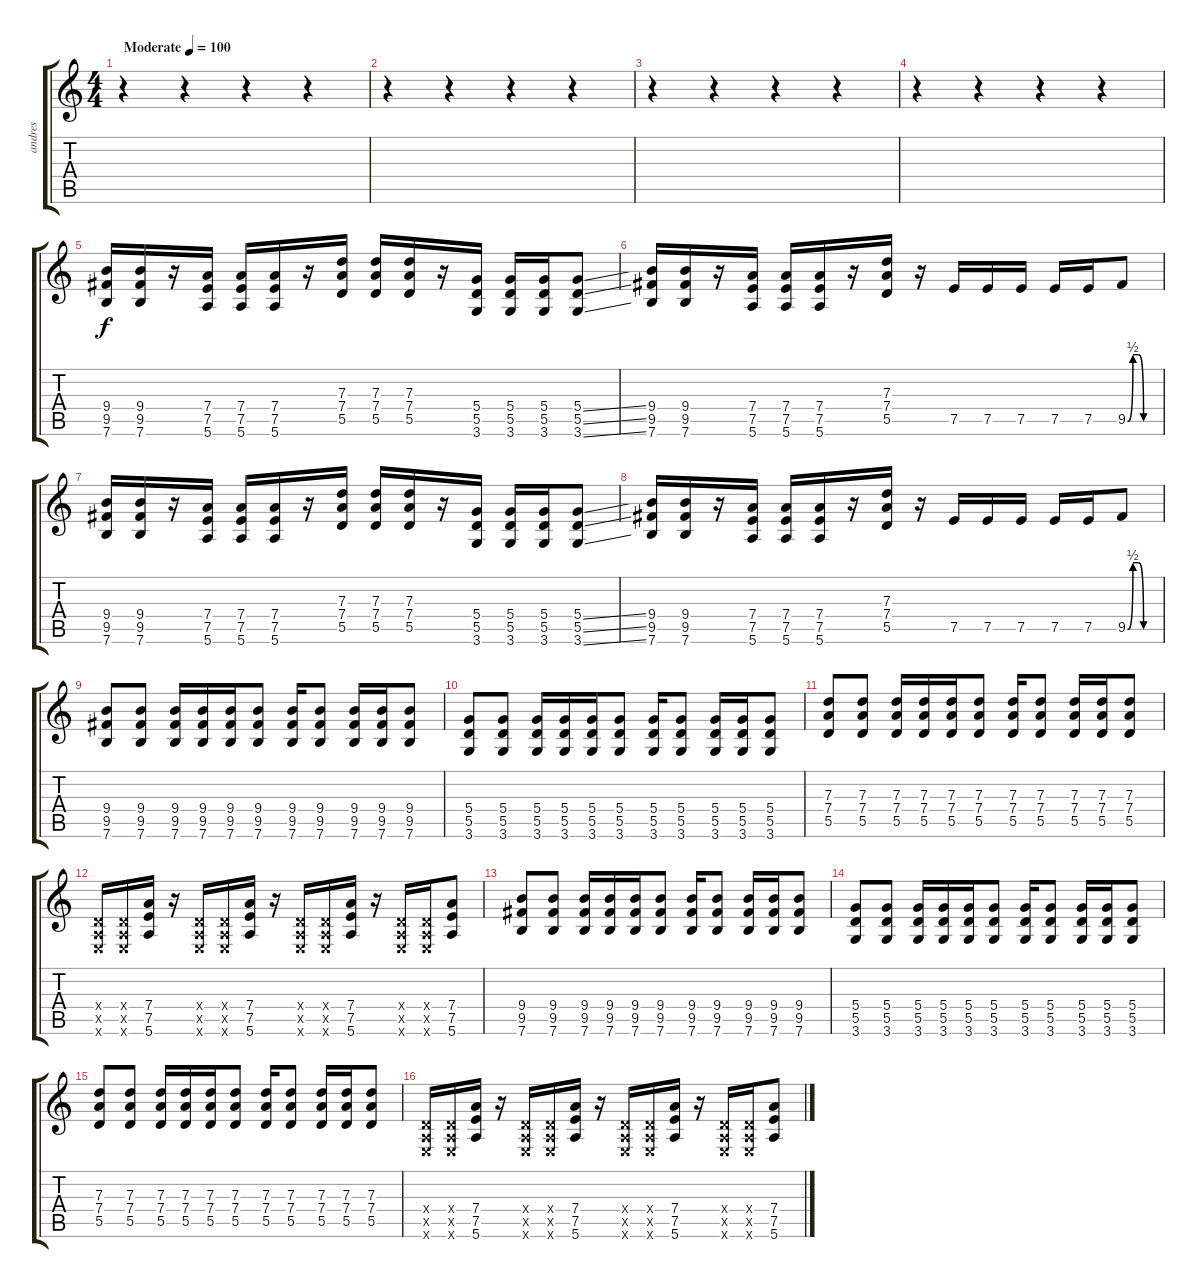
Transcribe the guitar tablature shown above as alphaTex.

\track ("andres" "andres") {instrument overdrivenguitar}
\staff {score tabs}
\tuning (E4 B3 G3 D3 A2 E2) {hide}
\ts (4 4)
\tempo (100 "Moderate")
\clef g2
\ks c
r.4{dy f instrument overdrivenguitar} r.4 r.4 r.4 |
r.4 r.4 r.4 r.4 |
r.4 r.4 r.4 r.4 |
r.4 r.4 r.4 r.4 |
(9.4 9.5 7.6).16 (9.4 9.5 7.6).16 r.16 (7.4 7.5 5.6).16 (7.4 7.5 5.6).16 (7.4 7.5 5.6).16 r.16 (7.3 7.4 5.5).16 (7.3 7.4 5.5).16 (7.3 7.4 5.5).16 r.16 (5.4 5.5 3.6).16 (5.4 5.5 3.6).16 (5.4 5.5 3.6).16 (5.4{ss} 5.5{ss} 3.6{ss}).8 |
(9.4 9.5 7.6).16 (9.4 9.5 7.6).16 r.16 (7.4 7.5 5.6).16 (7.4 7.5 5.6).16 (7.4 7.5 5.6).16 r.16 (7.3 7.4 5.5).16 r.16 7.5.16 7.5.16 7.5.16 7.5.16 7.5.16 9.5{be (custom 0 0 10 2 20 2 30 0 60 0)}.8 |
(9.4 9.5 7.6).16 (9.4 9.5 7.6).16 r.16 (7.4 7.5 5.6).16 (7.4 7.5 5.6).16 (7.4 7.5 5.6).16 r.16 (7.3 7.4 5.5).16 (7.3 7.4 5.5).16 (7.3 7.4 5.5).16 r.16 (5.4 5.5 3.6).16 (5.4 5.5 3.6).16 (5.4 5.5 3.6).16 (5.4{ss} 5.5{ss} 3.6{ss}).8 |
(9.4 9.5 7.6).16 (9.4 9.5 7.6).16 r.16 (7.4 7.5 5.6).16 (7.4 7.5 5.6).16 (7.4 7.5 5.6).16 r.16 (7.3 7.4 5.5).16 r.16 7.5.16 7.5.16 7.5.16 7.5.16 7.5.16 9.5{be (custom 0 0 10 2 20 2 30 0 60 0)}.8 |
(9.4 9.5 7.6).8 (9.4 9.5 7.6).8 (9.4 9.5 7.6).16 (9.4 9.5 7.6).16 (9.4 9.5 7.6).16 (9.4 9.5 7.6).8 (9.4 9.5 7.6).16 (9.4 9.5 7.6).8 (9.4 9.5 7.6).16 (9.4 9.5 7.6).16 (9.4 9.5 7.6).8 |
(5.4 5.5 3.6).8 (5.4 5.5 3.6).8 (5.4 5.5 3.6).16 (5.4 5.5 3.6).16 (5.4 5.5 3.6).16 (5.4 5.5 3.6).8 (5.4 5.5 3.6).16 (5.4 5.5 3.6).8 (5.4 5.5 3.6).16 (5.4 5.5 3.6).16 (5.4 5.5 3.6).8 |
(7.3 7.4 5.5).8 (7.3 7.4 5.5).8 (7.3 7.4 5.5).16 (7.3 7.4 5.5).16 (7.3 7.4 5.5).16 (7.3 7.4 5.5).8 (7.3 7.4 5.5).16 (7.3 7.4 5.5).8 (7.3 7.4 5.5).16 (7.3 7.4 5.5).16 (7.3 7.4 5.5).8 |
(0.4{x} 0.5{x} 0.6{x}).16 (0.4{x} 0.5{x} 0.6{x}).16 (7.4 7.5 5.6).16 r.16 (0.4{x} 0.5{x} 0.6{x}).16 (0.4{x} 0.5{x} 0.6{x}).16 (7.4 7.5 5.6).16 r.16 (0.4{x} 0.5{x} 0.6{x}).16 (0.4{x} 0.5{x} 0.6{x}).16 (7.4 7.5 5.6).16 r.16 (0.4{x} 0.5{x} 0.6{x}).16 (0.4{x} 0.5{x} 0.6{x}).16 (7.4 7.5 5.6).8 |
(9.4 9.5 7.6).8 (9.4 9.5 7.6).8 (9.4 9.5 7.6).16 (9.4 9.5 7.6).16 (9.4 9.5 7.6).16 (9.4 9.5 7.6).8 (9.4 9.5 7.6).16 (9.4 9.5 7.6).8 (9.4 9.5 7.6).16 (9.4 9.5 7.6).16 (9.4 9.5 7.6).8 |
(5.4 5.5 3.6).8 (5.4 5.5 3.6).8 (5.4 5.5 3.6).16 (5.4 5.5 3.6).16 (5.4 5.5 3.6).16 (5.4 5.5 3.6).8 (5.4 5.5 3.6).16 (5.4 5.5 3.6).8 (5.4 5.5 3.6).16 (5.4 5.5 3.6).16 (5.4 5.5 3.6).8 |
(7.3 7.4 5.5).8 (7.3 7.4 5.5).8 (7.3 7.4 5.5).16 (7.3 7.4 5.5).16 (7.3 7.4 5.5).16 (7.3 7.4 5.5).8 (7.3 7.4 5.5).16 (7.3 7.4 5.5).8 (7.3 7.4 5.5).16 (7.3 7.4 5.5).16 (7.3 7.4 5.5).8 |
(0.4{x} 0.5{x} 0.6{x}).16 (0.4{x} 0.5{x} 0.6{x}).16 (7.4 7.5 5.6).16 r.16 (0.4{x} 0.5{x} 0.6{x}).16 (0.4{x} 0.5{x} 0.6{x}).16 (7.4 7.5 5.6).16 r.16 (0.4{x} 0.5{x} 0.6{x}).16 (0.4{x} 0.5{x} 0.6{x}).16 (7.4 7.5 5.6).16 r.16 (0.4{x} 0.5{x} 0.6{x}).16 (0.4{x} 0.5{x} 0.6{x}).16 (7.4 7.5 5.6).8
